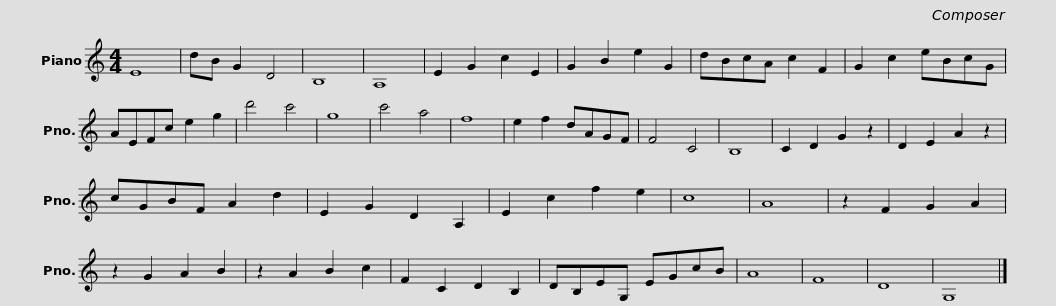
X:1
L:1/8
M:4/4
I:linebreak $
K:C
V:1 treble
V:1
 E8 | dB G2 D4 | B,8 | A,8 |$ E2 G2 c2 E2 | %5
 G2 B2 e2 G2 | dBcA c2 F2 | G2 c2 eBcG |$ AEFc e2 g2 | d'4 c'4 | %10
 g8 | c'4 a4 |$ f8 | e2 f2 dAGF | F4 C4 | %15
 B,8 |$ C2 D2 G2 z2 | D2 E2 A2 z2 | cGBF A2 d2 | E2 G2 D2 A,2 |$ %20
 E2 c2 f2 e2 | c8 | A8 | z2 F2 G2 A2 |$ z2 G2 A2 B2 | %25
 z2 A2 B2 c2 | F2 C2 D2 B,2 | DB,EG, EGcB |$ A8 | F8 | %30
 D8 | G,8 |] %32
